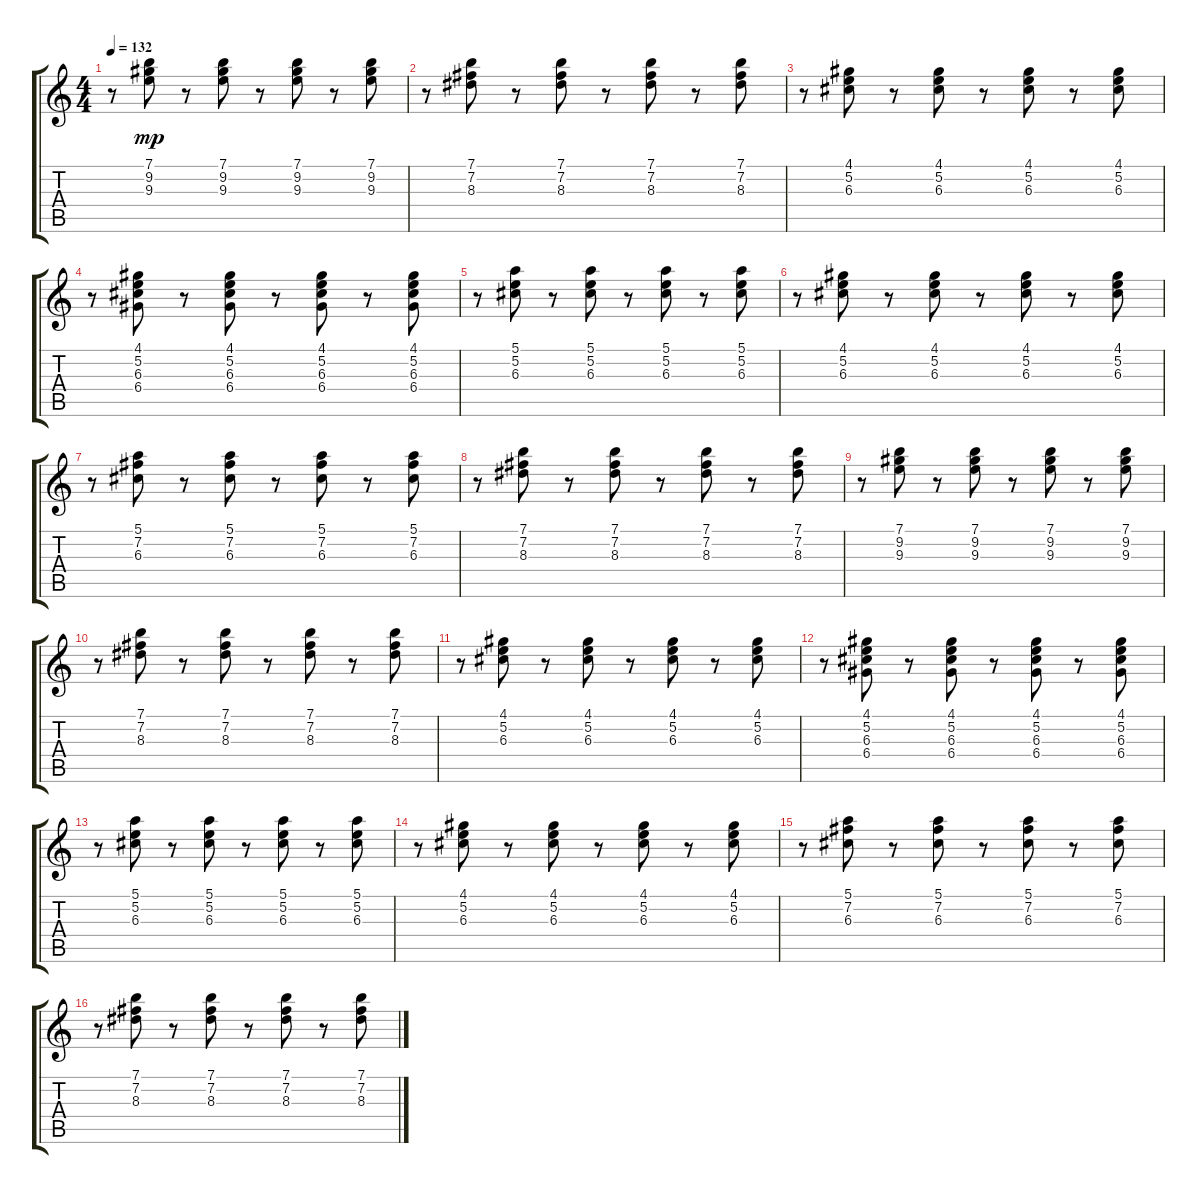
\track "" {instrument electricguitarjazz}
\staff {score tabs}
\tuning (E4 B3 G3 D3 A2 E2) {hide}
\ts (4 4)
\tempo 132
\clef g2
\ks c
r.8{dy mp} (7.1 9.2 9.3).8 r.8 (7.1 9.2 9.3).8 r.8 (7.1 9.2 9.3).8 r.8 (7.1 9.2 9.3).8 |
r.8 (7.1 7.2 8.3).8 r.8 (7.1 7.2 8.3).8 r.8 (7.1 7.2 8.3).8 r.8 (7.1 7.2 8.3).8 |
r.8 (4.1 5.2 6.3).8 r.8 (4.1 5.2 6.3).8 r.8 (4.1 5.2 6.3).8 r.8 (4.1 5.2 6.3).8 |
r.8 (4.1 5.2 6.3 6.4).8 r.8 (4.1 5.2 6.3 6.4).8 r.8 (4.1 5.2 6.3 6.4).8 r.8 (4.1 5.2 6.3 6.4).8 |
r.8 (5.1 5.2 6.3).8 r.8 (5.1 5.2 6.3).8 r.8 (5.1 5.2 6.3).8 r.8 (5.1 5.2 6.3).8 |
r.8 (4.1 5.2 6.3).8 r.8 (4.1 5.2 6.3).8 r.8 (4.1 5.2 6.3).8 r.8 (4.1 5.2 6.3).8 |
r.8 (5.1 7.2 6.3).8 r.8 (5.1 7.2 6.3).8 r.8 (5.1 7.2 6.3).8 r.8 (5.1 7.2 6.3).8 |
r.8 (7.1 7.2 8.3).8 r.8 (7.1 7.2 8.3).8 r.8 (7.1 7.2 8.3).8 r.8 (7.1 7.2 8.3).8 |
r.8 (7.1 9.2 9.3).8 r.8 (7.1 9.2 9.3).8 r.8 (7.1 9.2 9.3).8 r.8 (7.1 9.2 9.3).8 |
r.8 (7.1 7.2 8.3).8 r.8 (7.1 7.2 8.3).8 r.8 (7.1 7.2 8.3).8 r.8 (7.1 7.2 8.3).8 |
r.8 (4.1 5.2 6.3).8 r.8 (4.1 5.2 6.3).8 r.8 (4.1 5.2 6.3).8 r.8 (4.1 5.2 6.3).8 |
r.8 (4.1 5.2 6.3 6.4).8 r.8 (4.1 5.2 6.3 6.4).8 r.8 (4.1 5.2 6.3 6.4).8 r.8 (4.1 5.2 6.3 6.4).8 |
r.8 (5.1 5.2 6.3).8 r.8 (5.1 5.2 6.3).8 r.8 (5.1 5.2 6.3).8 r.8 (5.1 5.2 6.3).8 |
r.8 (4.1 5.2 6.3).8 r.8 (4.1 5.2 6.3).8 r.8 (4.1 5.2 6.3).8 r.8 (4.1 5.2 6.3).8 |
r.8 (5.1 7.2 6.3).8 r.8 (5.1 7.2 6.3).8 r.8 (5.1 7.2 6.3).8 r.8 (5.1 7.2 6.3).8 |
r.8 (7.1 7.2 8.3).8 r.8 (7.1 7.2 8.3).8 r.8 (7.1 7.2 8.3).8 r.8 (7.1 7.2 8.3).8
